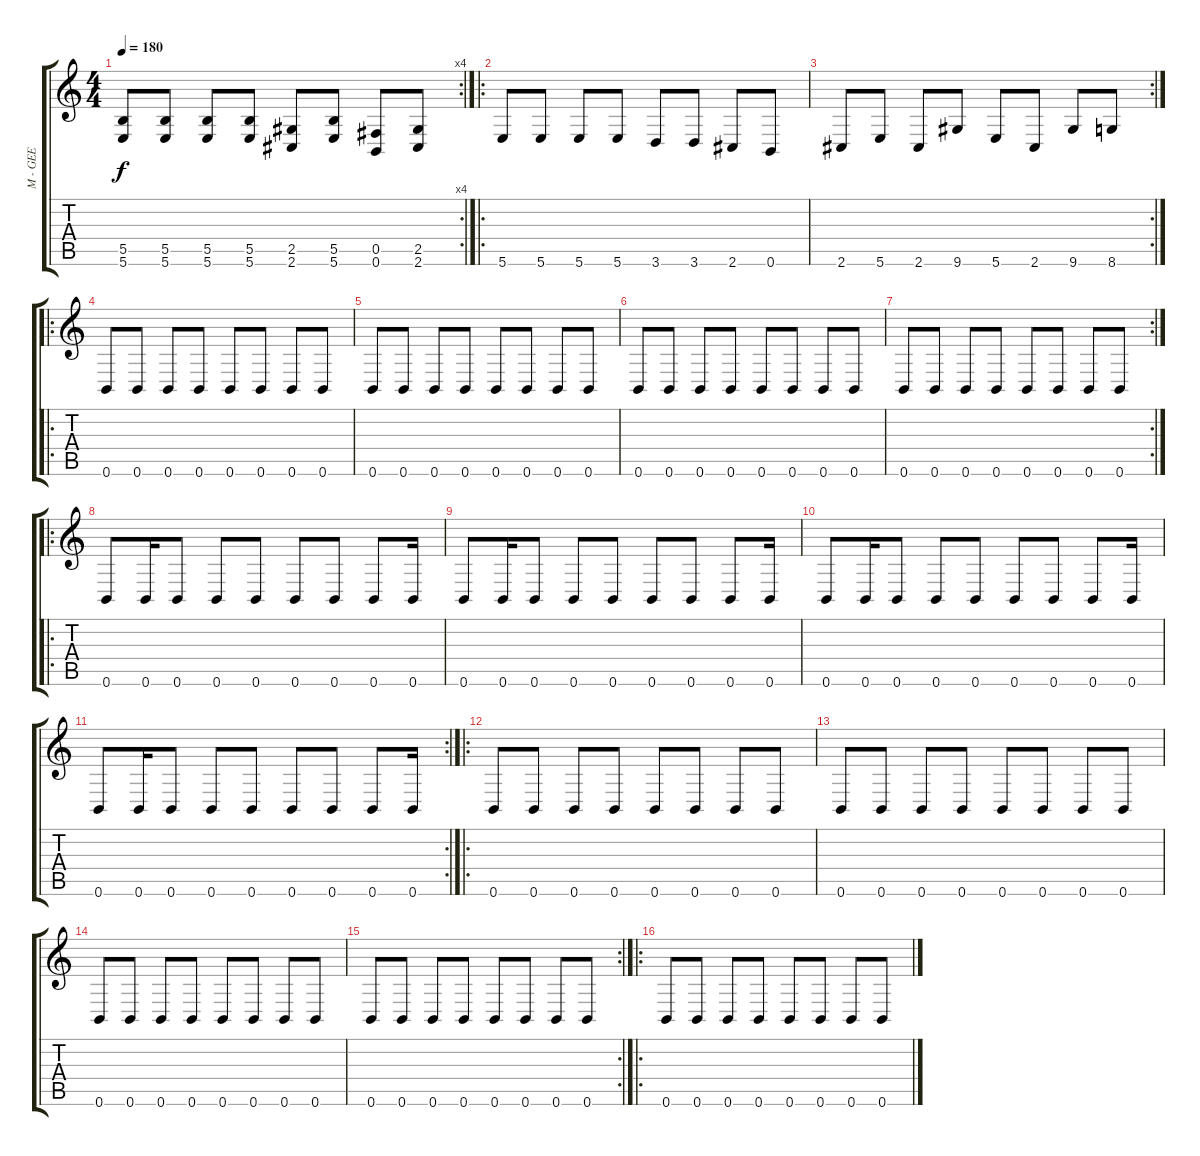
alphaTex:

\track ("M - GEE" "M - GEE") {instrument distortionguitar}
\staff {score tabs}
\tuning (Db4 Ab3 E3 B2 Gb2 B1) {hide}
\rc 4
\ts (4 4)
\tempo 180
\clef g2
\ks c
(5.5 5.6).8{dy f} (5.5 5.6).8 (5.5 5.6).8 (5.5 5.6).8 (2.5 2.6).8 (5.5 5.6).8 (0.5 0.6).8 (2.5 2.6).8 |
\ro
5.6.8 5.6.8 5.6.8 5.6.8 3.6.8 3.6.8 2.6.8 0.6.8 |
\rc 2
2.6.8 5.6.8 2.6.8 9.6.8 5.6.8 2.6.8 9.6.8 8.6.8 |
\ro
0.6.8 0.6.8 0.6.8 0.6.8 0.6.8 0.6.8 0.6.8 0.6.8 |
0.6.8 0.6.8 0.6.8 0.6.8 0.6.8 0.6.8 0.6.8 0.6.8 |
0.6.8 0.6.8 0.6.8 0.6.8 0.6.8 0.6.8 0.6.8 0.6.8 |
\rc 2
0.6.8 0.6.8 0.6.8 0.6.8 0.6.8 0.6.8 0.6.8 0.6.8 |
\ro
0.6.8 0.6.16 0.6.8 0.6.8 0.6.8 0.6.8 0.6.8 0.6.8 0.6.16 |
0.6.8 0.6.16 0.6.8 0.6.8 0.6.8 0.6.8 0.6.8 0.6.8 0.6.16 |
0.6.8 0.6.16 0.6.8 0.6.8 0.6.8 0.6.8 0.6.8 0.6.8 0.6.16 |
\rc 2
0.6.8 0.6.16 0.6.8 0.6.8 0.6.8 0.6.8 0.6.8 0.6.8 0.6.16 |
\ro
0.6.8 0.6.8 0.6.8 0.6.8 0.6.8 0.6.8 0.6.8 0.6.8 |
0.6.8 0.6.8 0.6.8 0.6.8 0.6.8 0.6.8 0.6.8 0.6.8 |
0.6.8 0.6.8 0.6.8 0.6.8 0.6.8 0.6.8 0.6.8 0.6.8 |
\rc 2
0.6.8 0.6.8 0.6.8 0.6.8 0.6.8 0.6.8 0.6.8 0.6.8 |
\ro
0.6.8 0.6.8 0.6.8 0.6.8 0.6.8 0.6.8 0.6.8 0.6.8
